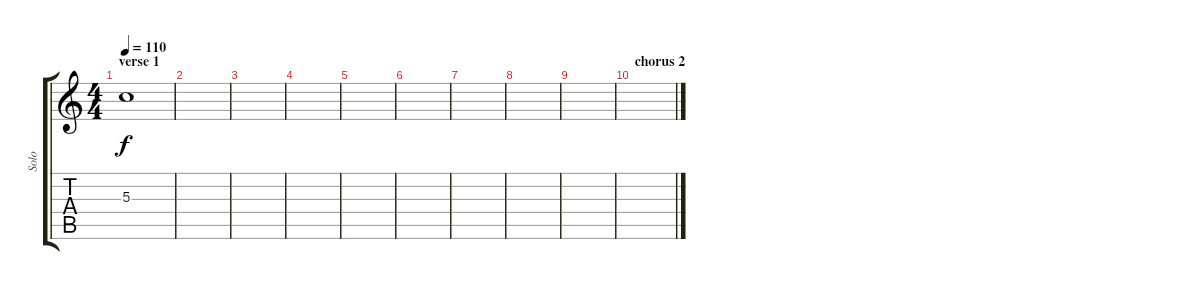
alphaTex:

\track ("Solo" "Solo") {instrument electricguitarjazz}
\staff {score tabs}
\tuning (E4 B3 G3 D3 A2 E2) {hide}
\ts (4 4)
\section ("" "verse 1")
\tempo 110
\clef g2
\ks c
5.3.1{dy f} |
|
|
|
|
|
|
|
|
\section ("" "chorus 2")
